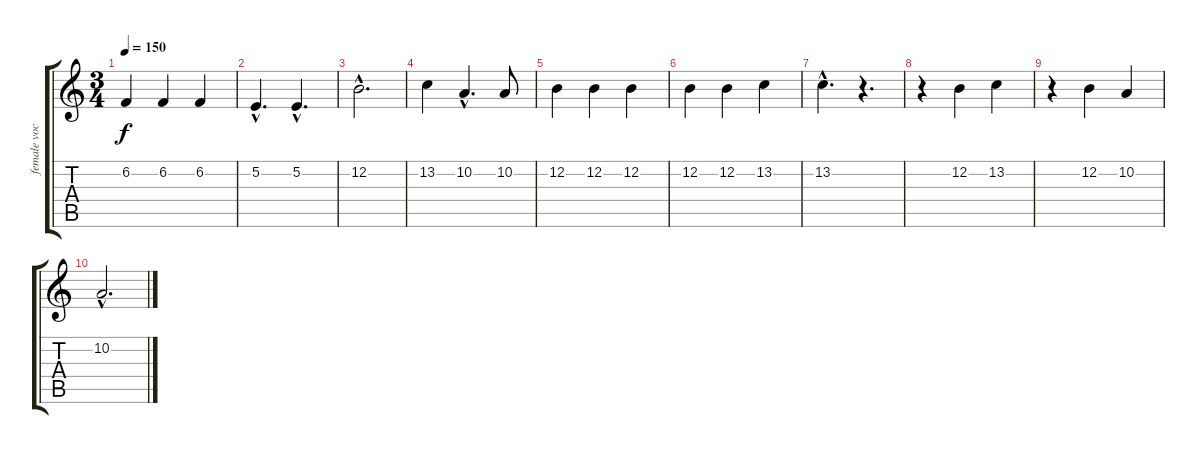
\track ("female vocal (simulation)" "female voc") {instrument choiraahs}
\staff {score tabs}
\tuning (E4 B3 G3 D3 A2 E2) {hide}
\ts (3 4)
\tempo 150
\clef g2
\ks c
6.2.4{dy f} 6.2.4 6.2.4 |
5.2{hac}.4{d} 5.2{hac}.4{d} |
12.2{hac}.2{d} |
13.2.4 10.2{hac}.4{d} 10.2.8 |
12.2.4 12.2.4 12.2.4 |
12.2.4 12.2.4 13.2.4 |
13.2{hac}.4{d} r.4{d} |
r.4 12.2.4 13.2.4 |
r.4 12.2.4 10.2.4 |
10.2{hac}.2{d}
